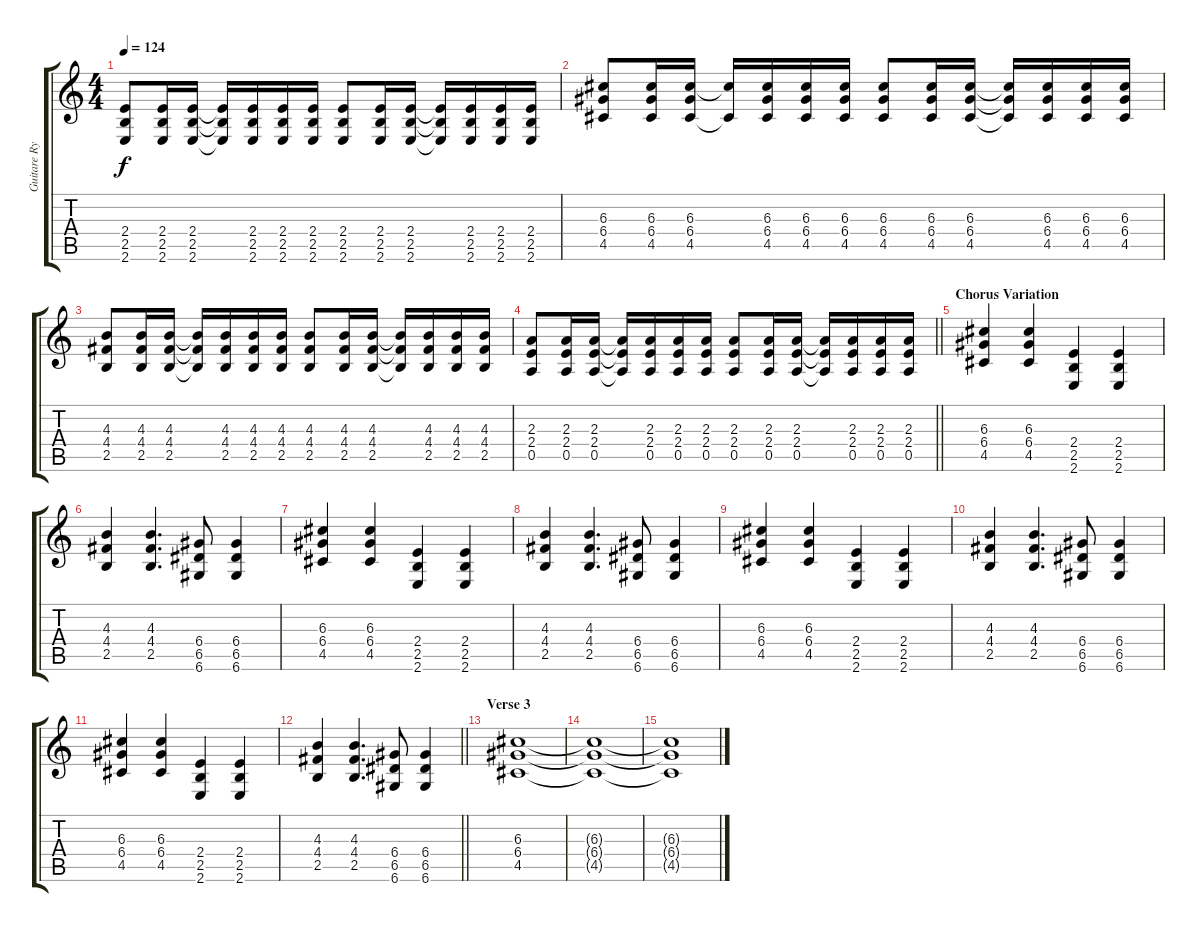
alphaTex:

\track ("Guitare Rythmique" "Guitare Ry") {instrument overdrivenguitar}
\staff {score tabs}
\tuning (E4 B3 G3 D3 A2 D2) {hide}
\ts (4 4)
\tempo 124
\clef g2
\ks c
(2.4 2.5 2.6).8{dy f} (2.4 2.5 2.6).16 (2.4 2.5 2.6).16 (2.4{t} 2.5{t} 2.6{t}).16 (2.4 2.5 2.6).16 (2.4 2.5 2.6).16 (2.4 2.5 2.6).16 (2.4 2.5 2.6).8 (2.4 2.5 2.6).16 (2.4 2.5 2.6).16 (2.4{t} 2.5{t} 2.6{t}).16 (2.4 2.5 2.6).16 (2.4 2.5 2.6).16 (2.4 2.5 2.6).16 |
(6.3 6.4 4.5).8 (6.3 6.4 4.5).16 (6.3 6.4 4.5).16 (6.3{t} 4.5{t}).16 (6.3 6.4 4.5).16 (6.3 6.4 4.5).16 (6.3 6.4 4.5).16 (6.3 6.4 4.5).8 (6.3 6.4 4.5).16 (6.3 6.4 4.5).16 (6.3{t} 6.4{t} 4.5{t}).16 (6.3 6.4 4.5).16 (6.3 6.4 4.5).16 (6.3 6.4 4.5).16 |
(4.3 4.4 2.5).8 (4.3 4.4 2.5).16 (4.3 4.4 2.5).16 (4.3{t} 4.4{t} 2.5{t}).16 (4.3 4.4 2.5).16 (4.3 4.4 2.5).16 (4.3 4.4 2.5).16 (4.3 4.4 2.5).8 (4.3 4.4 2.5).16 (4.3 4.4 2.5).16 (4.3{t} 4.4{t} 2.5{t}).16 (4.3 4.4 2.5).16 (4.3 4.4 2.5).16 (4.3 4.4 2.5).16 |
\barLineRight lightlight
(2.3 2.4 0.5).8 (2.3 2.4 0.5).16 (2.3 2.4 0.5).16 (2.3{t} 2.4{t} 0.5{t}).16 (2.3 2.4 0.5).16 (2.3 2.4 0.5).16 (2.3 2.4 0.5).16 (2.3 2.4 0.5).8 (2.3 2.4 0.5).16 (2.3 2.4 0.5).16 (2.3{t} 2.4{t} 0.5{t}).16 (2.3 2.4 0.5).16 (2.3 2.4 0.5).16 (2.3 2.4 0.5).16 |
\section ("" "Chorus Variation")
(6.3 6.4 4.5).4 (6.3 6.4 4.5).4 (2.4 2.5 2.6).4 (2.4 2.5 2.6).4 |
(4.3 4.4 2.5).4 (4.3 4.4 2.5).4{d} (6.4 6.5 6.6).8 (6.4 6.5 6.6).4 |
(6.3 6.4 4.5).4 (6.3 6.4 4.5).4 (2.4 2.5 2.6).4 (2.4 2.5 2.6).4 |
(4.3 4.4 2.5).4 (4.3 4.4 2.5).4{d} (6.4 6.5 6.6).8 (6.4 6.5 6.6).4 |
(6.3 6.4 4.5).4 (6.3 6.4 4.5).4 (2.4 2.5 2.6).4 (2.4 2.5 2.6).4 |
(4.3 4.4 2.5).4 (4.3 4.4 2.5).4{d} (6.4 6.5 6.6).8 (6.4 6.5 6.6).4 |
(6.3 6.4 4.5).4 (6.3 6.4 4.5).4 (2.4 2.5 2.6).4 (2.4 2.5 2.6).4 |
\barLineRight lightlight
(4.3 4.4 2.5).4 (4.3 4.4 2.5).4{d} (6.4 6.5 6.6).8 (6.4 6.5 6.6).4 |
\section ("" "Verse 3")
(6.3 6.4 4.5).1 |
(6.3{t} 6.4{t} 4.5{t}).1 |
(6.3{t} 6.4{t} 4.5{t}).1
